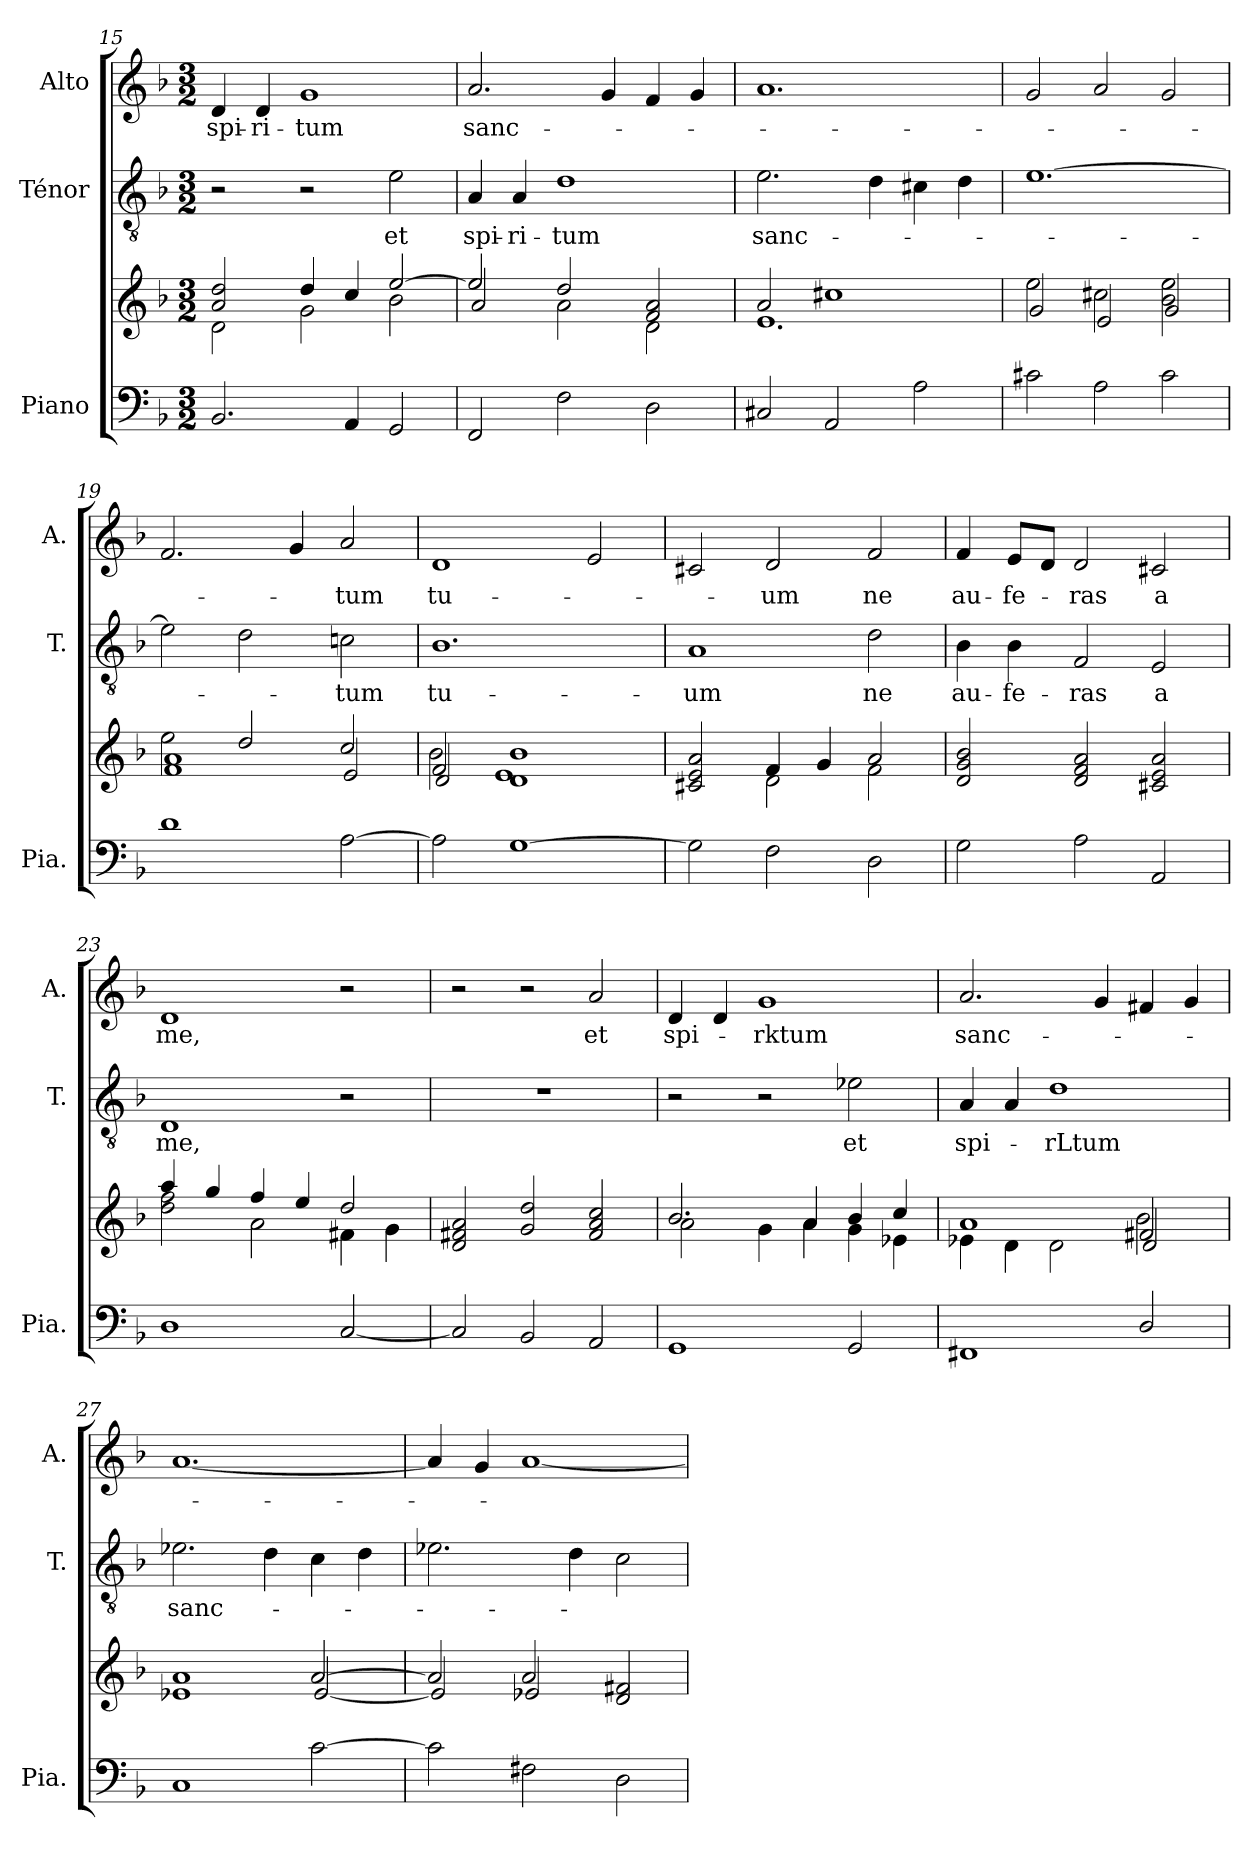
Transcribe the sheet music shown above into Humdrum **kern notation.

**kern	**kern	**kern	**text	**kern	**text
*part3	*part3	*part2	*part2	*part1	*part1
*staff4	*staff3	*staff2	*staff2	*staff1	*staff1
*I"Piano	*	*I"Ténor	*	*I"Alto	*
*I'Pia.	*	*I'T.	*	*I'A.	*
!!LO:LB:g=z
*clefF4	*clefG2	*clefGv2	*	*clefG2	*
*k[b-]	*k[b-]	*k[b-]	*	*k[b-]	*
*M3/2	*M3/2	*M3/2	*	*M3/2	*
=15	=15	=15	=15	=15	=15
*	*^	*	*	*	*
!	!	!	!	!	!	!LO:LY:b
2.BB-/	2a/ 2dd/	2d\	2r	.	4d/	spi-
!	!	!	!	!	!	!LO:LY:b
.	.	.	.	.	4d/	-ri-
!	!	!	!	!	!	!LO:LY:b
.	4dd/	2g\	2r	.	1g	-tum
4AA/	4cc/	.	.	.	.	.
!	!	!	!	!LO:LY:b	!	!
2GG/	[2ee/	2b-\	2e\	et	.	.
=16	=16	=16	=16	=16	=16	=16
!	!	!	!	!LO:LY:b	!	!LO:LY:b
2FF/	2ee/]	2a/	4A/	spi-	2.a/	sanc-
!	!	!	!	!LO:LY:b	!	!
.	.	.	4A/	-ri-	.	.
!	!	!	!	!LO:LY:b	!	!
2F\	2dd/	2a\	1d	-tum	.	.
.	.	.	.	.	4g/	.
2D\	2f/ 2a/	2d\	.	.	4f/	.
.	.	.	.	.	4g/	.
=17	=17	=17	=17	=17	=17	=17
!	!	!	!	!LO:LY:b	!	!
2C#X/	2a/	1.e	2.e\	sanc-	1.a	.
2AA/	1cc#X	.	.	.	.	.
.	.	.	4d\	.	.	.
2A\	.	.	4c#X\	.	.	.
.	.	.	4d\	.	.	.
=18	=18	=18	=18	=18	=18	=18
2c#X\	2ee\	2g/	[1.e	.	2g/	.
2A\	2cc#X\	2e/	.	.	2a/	.
2c#\	2b-\ 2ee\	2g/	.	.	2g/	.
=19	=19	=19	=19	=19	=19	=19
1d	2ee\	1f 1a	2e\]	.	2.f/	.
.	2dd/	.	2d\	.	.	.
.	.	.	.	.	4g/	.
!	!	!	!	!LO:LY:b	!	!LO:LY:b
[2A\	2cc/	2e/	2cn\	-tum	2a/	-tum
=20	=20	=20	=20	=20	=20	=20
*	*	*^	*	*	*	*
!	!	!	!	!	!LO:LY:b	!	!LO:LY:b
2A\]	2f/	2b-\	2d/	1.B-	tu-	1d	tu-
[1G	1b-	1d	1e	.	.	.	.
.	.	.	.	.	.	2e/	.
*	*	*v	*v	*	*	*	*
=21	=21	=21	=21	=21	=21	=21
!	!	!	!	!LO:LY:b	!	!
2G\]	2c#X/ 2e/ 2a/	2ryy	1A	-um	2c#X/	.
!	!	!	!	!	!	!LO:LY:b
2F\	4f/	2d\	.	.	2d/	-um
.	4g/	.	.	.	.	.
!	!	!	!	!LO:LY:b	!	!LO:LY:b
2D\	2a/	2f\	2d\	ne	2f/	ne
!!LO:PB:g=z
=22	=22	=22	=22	=22	=22	=22
!	!	!	!	!LO:LY:b	!	!LO:LY:b
*	*v	*v	*	*	*	*
2G\	2d/ 2g/ 2b-/	4B-\	au-	4f/	au-
!	!	!	!LO:LY:b	!	!LO:LY:b
.	.	4B-\	-fe-	8e/L	-fe-
.	.	.	.	8d/J	.
!	!	!	!LO:LY:b	!	!LO:LY:b
2A\	2d/ 2f/ 2a/	2F/	-ras	2d/	-ras
!	!	!	!LO:LY:b	!	!LO:LY:b
2AA/	2c#X/ 2e/ 2a/	2E/	a	2c#X/	a
=23	=23	=23	=23	=23	=23
*	*^	*	*	*	*
!	!	!	!	!LO:LY:b	!	!LO:LY:b
1D	4aa/	2dd\ 2ff\	1D	me,	1d	me,
.	4gg/	.	.	.	.	.
.	4ff/	2a\	.	.	.	.
.	4ee/	.	.	.	.	.
[2C/	2dd/	4f#X\	2r	.	2r	.
.	.	4g\	.	.	.	.
*	*v	*v	*	*	*	*
=24	=24	=24	=24	=24	=24
2C/]	2d/ 2f#X/ 2a/	1.rd	.	2r	.
2BB-/	2g/ 2dd/	.	.	2r	.
!	!	!	!	!	!LO:LY:b
2AA/	2f#/ 2a/ 2cc/	.	.	2a/	et
=25	=25	=25	=25	=25	=25
*	*^	*	*	*	*
!	!	!	!	!	!	!LO:LY:b
1GG	2.b-/	2a\	2r	.	4d/	spi-
.	.	.	.	.	4d/	.
!	!	!	!	!	!	!LO:LY:b
.	.	4g\	2r	.	1g	-rktum
.	4a/	4a\	.	.	.	.
!	!	!	!	!LO:LY:b	!	!
2GG/	4b-/	4g\	2e-X\	et	.	.
.	4cc/	4e-X\	.	.	.	.
=26	=26	=26	=26	=26	=26	=26
*	*	*^	*	*	*	*
!	!	!	!	!	!LO:LY:b	!	!LO:LY:b
1FF#X	1a	4e-X\	1ryy	4A/	spi-	2.a/	sanc-
.	.	4d\	.	4A/	.	.	.
!	!	!	!	!	!LO:LY:b	!	!
.	.	2d\	.	1d	-rLtum	.	.
.	.	.	.	.	.	4g/	.
2D/	2f#X/	2b-\	2d/	.	.	4f#X/	.
.	.	.	.	.	.	4g/	.
*	*	*v	*v	*	*	*	*
=27	=27	=27	=27	=27	=27	=27
!	!	!	!	!LO:LY:b	!	!
1C	1a	1e-X	2.e-X\	sanc-	[1.a	.
.	.	.	4d\	.	.	.
[2c\	[2a/	[2e-/	4c\	.	.	.
.	.	.	4d\	.	.	.
!!LO:LB:g=z
=28	=28	=28	=28	=28	=28	=28
2c\]	2a/]	2e-/]	2.e-X\	.	4a/]	.
.	.	.	.	.	4g/	.
2F#X\	2a/	2e-X/	.	.	[1a	.
.	.	.	4d\	.	.	.
2D\	2d/ 2f#X/	2ryy	2c\	.	.	.
*	*v	*v	*	*	*	*
=	=	=	=	=	=
*-	*-	*-	*-	*-	*-
